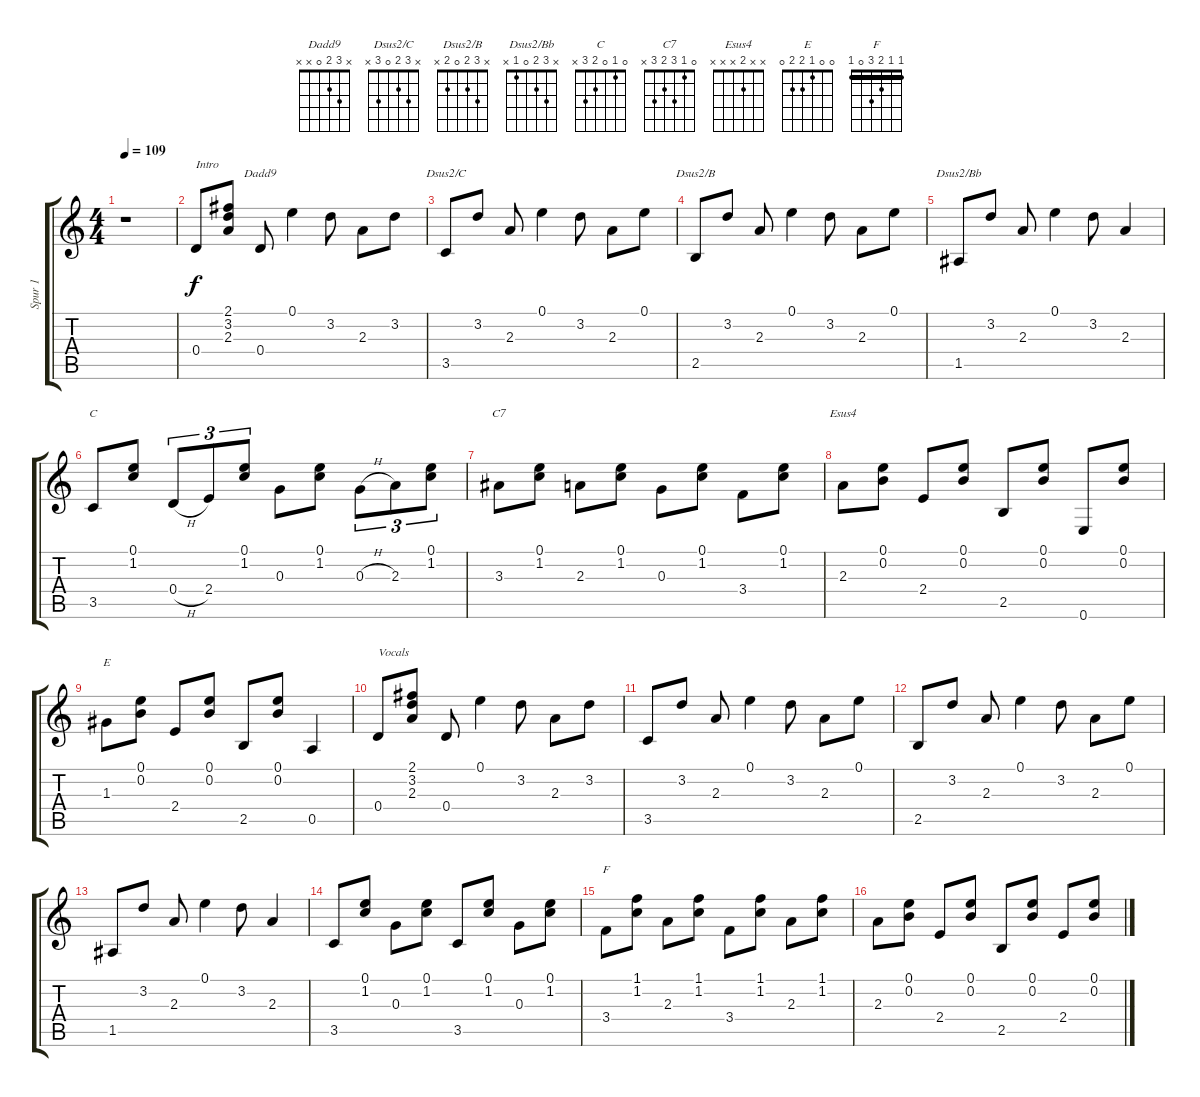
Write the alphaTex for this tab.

\track ("Spur 1" "Spur 1") {instrument acousticguitarsteel}
\staff {score tabs}
\tuning (E4 B3 G3 D3 A2 E2) {hide}
\chord ("Dadd9" x 3 2 0 x x)
\chord ("Dsus2/C" x 3 2 0 3 x)
\chord ("Dsus2/B" x 3 2 0 2 x)
\chord ("Dsus2/Bb" x 3 2 0 1 x)
\chord ("C" 0 1 0 2 3 x)
\chord ("C7" 0 1 3 2 3 x)
\chord ("Esus4" x x 2 x x x)
\chord ("E" 0 0 1 2 2 0)
\chord ("F" 1 1 2 3 0 1) {barre 1}
\ts (4 4)
\tempo 109
\clef g2
\ks c
r.1{dy f instrument acousticguitarsteel} |
0.4.8{txt "Intro"} (2.1 3.2 2.3).8 0.4.8{ch "Dadd9"} 0.1.4 3.2.8 2.3.8 3.2.8 |
3.5.8{ch "Dsus2/C"} 3.2.8 2.3.8 0.1.4 3.2.8 2.3.8 0.1.8 |
2.5.8{ch "Dsus2/B"} 3.2.8 2.3.8 0.1.4 3.2.8 2.3.8 0.1.8 |
1.5.8{ch "Dsus2/Bb"} 3.2.8 2.3.8 0.1.4 3.2.8 2.3.4 |
3.5.8{ch "C"} (0.1 1.2).8 0.4{h}.8{tu (3 2)} 2.4.8{tu (3 2)} (0.1 1.2).8{tu (3 2)} 0.3.8 (0.1 1.2).8 0.3{h}.8{tu (3 2)} 2.3.8{tu (3 2)} (0.1 1.2).8{tu (3 2)} |
3.3.8{ch "C7"} (0.1 1.2).8 2.3.8 (0.1 1.2).8 0.3.8 (0.1 1.2).8 3.4.8 (0.1 1.2).8 |
2.3.8{ch "Esus4"} (0.1 0.2).8 2.4.8 (0.1 0.2).8 2.5.8 (0.1 0.2).8 0.6.8 (0.1 0.2).8 |
1.3.8{ch "E"} (0.1 0.2).8 2.4.8 (0.1 0.2).8 2.5.8 (0.1 0.2).8 0.5.4 |
0.4.8{txt "Vocals"} (2.1 3.2 2.3).8 0.4.8 0.1.4 3.2.8 2.3.8 3.2.8 |
3.5.8 3.2.8 2.3.8 0.1.4 3.2.8 2.3.8 0.1.8 |
2.5.8 3.2.8 2.3.8 0.1.4 3.2.8 2.3.8 0.1.8 |
1.5.8 3.2.8 2.3.8 0.1.4 3.2.8 2.3.4 |
3.5.8 (0.1 1.2).8 0.3.8 (0.1 1.2).8 3.5.8 (0.1 1.2).8 0.3.8 (0.1 1.2).8 |
3.4.8{ch "F"} (1.1 1.2).8 2.3.8 (1.1 1.2).8 3.4.8 (1.1 1.2).8 2.3.8 (1.1 1.2).8 |
2.3.8 (0.1 0.2).8 2.4.8 (0.1 0.2).8 2.5.8 (0.1 0.2).8 2.4.8 (0.1 0.2).8
